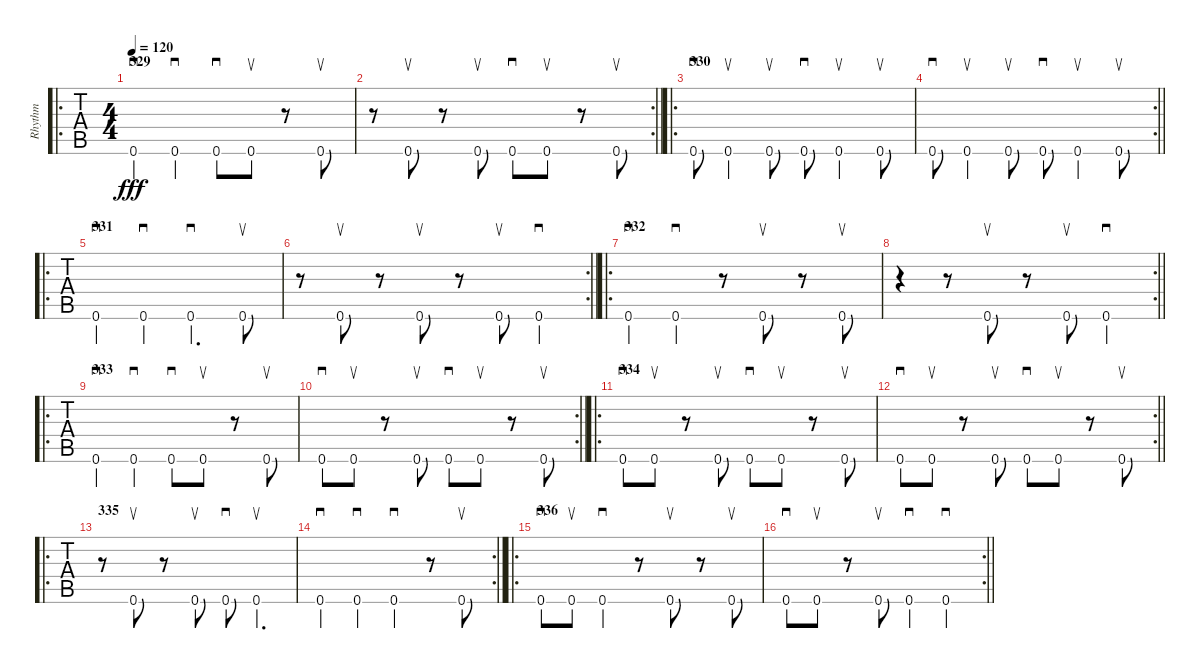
\track ("Rhythm" "Rhythm") {instrument acousticguitarsteel}
\staff {tabs}
\tuning (E4 B3 G3 D3 A2 E2) {hide}
\ro
\ts (4 4)
\section ("" "329")
\tempo 120
\clef g2
\ks c
0.6.4{sd dy fff} 0.6.4{sd} 0.6.8{sd} 0.6.8{su} r.8 0.6.8{su} |
\rc 2
\barLineRight lightlight
r.8 0.6.8{su} r.8 0.6.8{su} 0.6.8{sd} 0.6.8{su} r.8 0.6.8{su} |
\ro
\section ("" "330")
0.6.8{sd} 0.6.4{su} 0.6.8{su} 0.6.8{sd} 0.6.4{su} 0.6.8{su} |
\rc 2
\barLineRight lightlight
0.6.8{sd} 0.6.4{su} 0.6.8{su} 0.6.8{sd} 0.6.4{su} 0.6.8{su} |
\ro
\section ("" "331")
0.6.4{sd} 0.6.4{sd} 0.6.4{d sd} 0.6.8{su} |
\rc 2
\barLineRight lightlight
r.8 0.6.8{su} r.8 0.6.8{su} r.8 0.6.8{su} 0.6.4{sd} |
\ro
\section ("" "332")
0.6.4{sd} 0.6.4{sd} r.8 0.6.8{su} r.8 0.6.8{su} |
\rc 2
\barLineRight lightlight
r.4 r.8 0.6.8{su} r.8 0.6.8{su} 0.6.4{sd} |
\ro
\section ("" "333")
0.6.4{sd} 0.6.4{sd} 0.6.8{sd} 0.6.8{su} r.8 0.6.8{su} |
\rc 2
\barLineRight lightlight
0.6.8{sd} 0.6.8{su} r.8 0.6.8{su} 0.6.8{sd} 0.6.8{su} r.8 0.6.8{su} |
\ro
\section ("" "334")
0.6.8{sd} 0.6.8{su} r.8 0.6.8{su} 0.6.8{sd} 0.6.8{su} r.8 0.6.8{su} |
\rc 2
\barLineRight lightlight
0.6.8{sd} 0.6.8{su} r.8 0.6.8{su} 0.6.8{sd} 0.6.8{su} r.8 0.6.8{su} |
\ro
\section ("" "335")
r.8 0.6.8{su} r.8 0.6.8{su} 0.6.8{sd} 0.6.4{d su} |
\rc 2
\barLineRight lightlight
0.6.4{sd} 0.6.4{sd} 0.6.4{sd} r.8 0.6.8{su} |
\ro
\section ("" "336")
0.6.8{sd} 0.6.8{su} 0.6.4{sd} r.8 0.6.8{su} r.8 0.6.8{su} |
\rc 2
\barLineRight lightlight
0.6.8{sd} 0.6.8{su} r.8 0.6.8{su} 0.6.4{sd} 0.6.4{sd}
